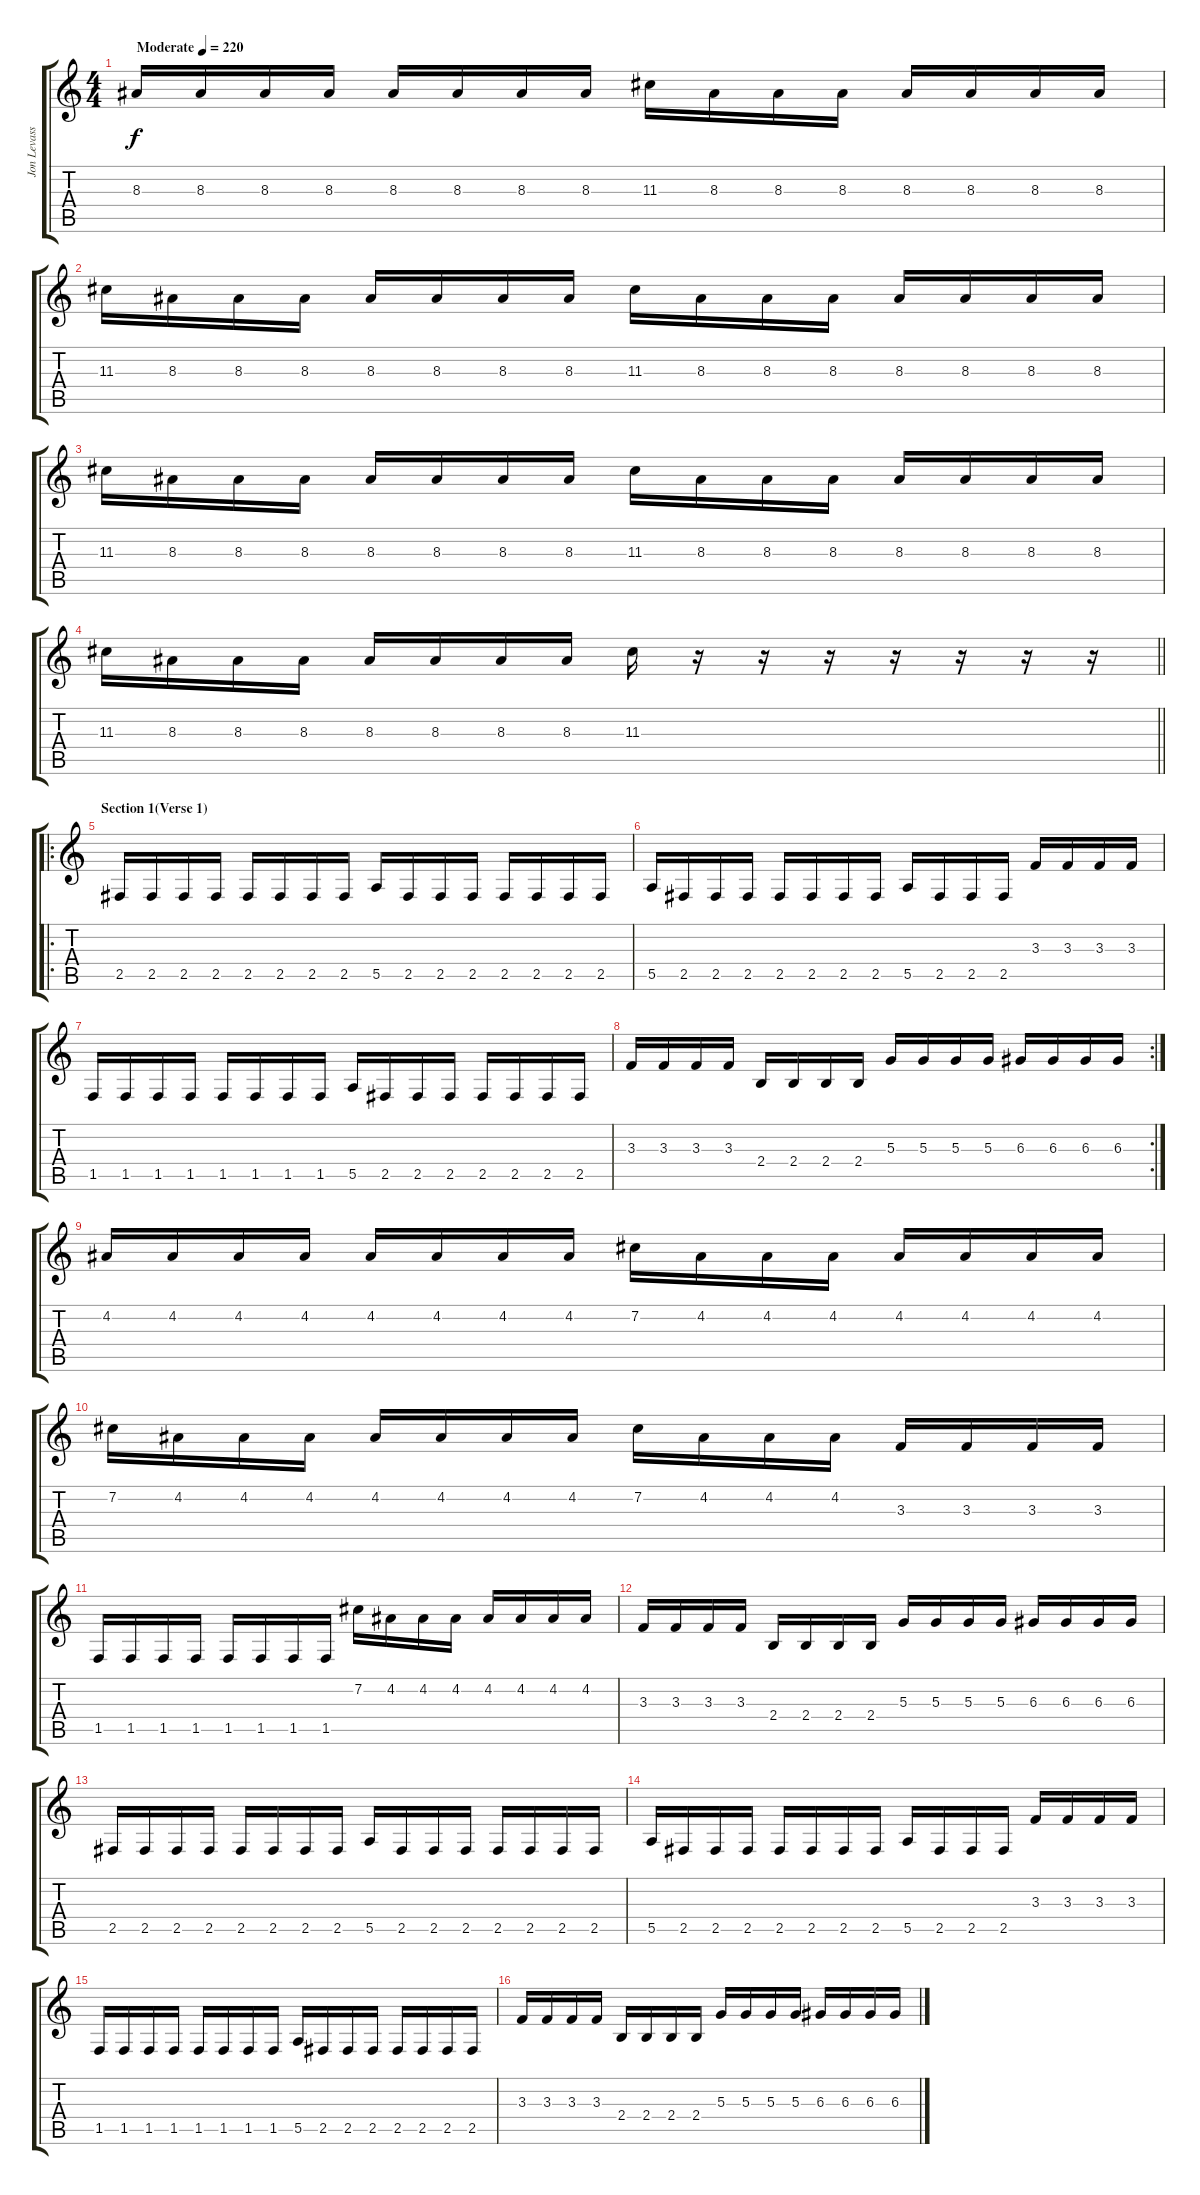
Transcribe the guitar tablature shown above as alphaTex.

\track ("Jon Levasseur rhythm 2" "Jon Levass") {instrument distortionguitar}
\staff {score tabs}
\tuning (B3 Gb3 D3 A2 E2 B1) {hide}
\ts (4 4)
\tempo (220 "Moderate")
\clef g2
\ks c
8.3.16{dy f instrument distortionguitar} 8.3.16 8.3.16 8.3.16 8.3.16 8.3.16 8.3.16 8.3.16 11.3.16 8.3.16 8.3.16 8.3.16 8.3.16 8.3.16 8.3.16 8.3.16 |
11.3.16 8.3.16 8.3.16 8.3.16 8.3.16 8.3.16 8.3.16 8.3.16 11.3.16 8.3.16 8.3.16 8.3.16 8.3.16 8.3.16 8.3.16 8.3.16 |
11.3.16 8.3.16 8.3.16 8.3.16 8.3.16 8.3.16 8.3.16 8.3.16 11.3.16 8.3.16 8.3.16 8.3.16 8.3.16 8.3.16 8.3.16 8.3.16 |
\barLineRight lightlight
11.3.16 8.3.16 8.3.16 8.3.16 8.3.16 8.3.16 8.3.16 8.3.16 11.3.16 r.16 r.16 r.16 r.16 r.16 r.16 r.16 |
\ro
\section ("" "Section 1(Verse 1)")
2.5.16 2.5.16 2.5.16 2.5.16 2.5.16 2.5.16 2.5.16 2.5.16 5.5.16 2.5.16 2.5.16 2.5.16 2.5.16 2.5.16 2.5.16 2.5.16 |
5.5.16 2.5.16 2.5.16 2.5.16 2.5.16 2.5.16 2.5.16 2.5.16 5.5.16 2.5.16 2.5.16 2.5.16 3.3.16 3.3.16 3.3.16 3.3.16 |
1.5.16 1.5.16 1.5.16 1.5.16 1.5.16 1.5.16 1.5.16 1.5.16 5.5.16 2.5.16 2.5.16 2.5.16 2.5.16 2.5.16 2.5.16 2.5.16 |
\rc 2
3.3.16 3.3.16 3.3.16 3.3.16 2.4.16 2.4.16 2.4.16 2.4.16 5.3.16 5.3.16 5.3.16 5.3.16 6.3.16 6.3.16 6.3.16 6.3.16 |
4.2.16 4.2.16 4.2.16 4.2.16 4.2.16 4.2.16 4.2.16 4.2.16 7.2.16 4.2.16 4.2.16 4.2.16 4.2.16 4.2.16 4.2.16 4.2.16 |
7.2.16 4.2.16 4.2.16 4.2.16 4.2.16 4.2.16 4.2.16 4.2.16 7.2.16 4.2.16 4.2.16 4.2.16 3.3.16 3.3.16 3.3.16 3.3.16 |
1.5.16 1.5.16 1.5.16 1.5.16 1.5.16 1.5.16 1.5.16 1.5.16 7.2.16 4.2.16 4.2.16 4.2.16 4.2.16 4.2.16 4.2.16 4.2.16 |
3.3.16 3.3.16 3.3.16 3.3.16 2.4.16 2.4.16 2.4.16 2.4.16 5.3.16 5.3.16 5.3.16 5.3.16 6.3.16 6.3.16 6.3.16 6.3.16 |
2.5.16 2.5.16 2.5.16 2.5.16 2.5.16 2.5.16 2.5.16 2.5.16 5.5.16 2.5.16 2.5.16 2.5.16 2.5.16 2.5.16 2.5.16 2.5.16 |
5.5.16 2.5.16 2.5.16 2.5.16 2.5.16 2.5.16 2.5.16 2.5.16 5.5.16 2.5.16 2.5.16 2.5.16 3.3.16 3.3.16 3.3.16 3.3.16 |
1.5.16 1.5.16 1.5.16 1.5.16 1.5.16 1.5.16 1.5.16 1.5.16 5.5.16 2.5.16 2.5.16 2.5.16 2.5.16 2.5.16 2.5.16 2.5.16 |
3.3.16 3.3.16 3.3.16 3.3.16 2.4.16 2.4.16 2.4.16 2.4.16 5.3.16 5.3.16 5.3.16 5.3.16 6.3.16 6.3.16 6.3.16 6.3.16
